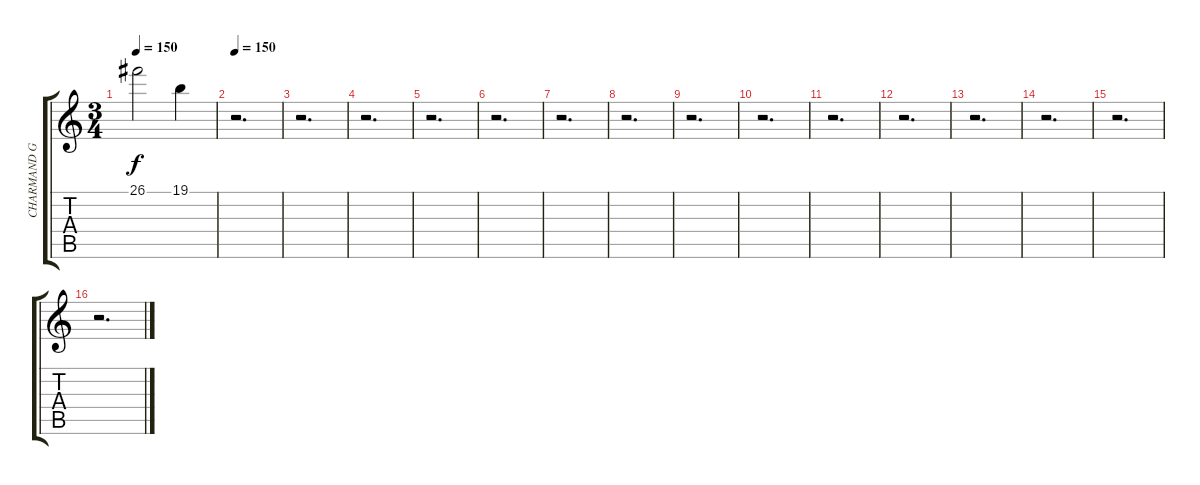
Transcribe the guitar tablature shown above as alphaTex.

\track ("CHARMAND GRIMLOCH" "CHARMAND G") {instrument stringensemble1}
\staff {score tabs}
\tuning (E4 B3 G3 D3 A2 E2) {hide}
\ts (3 4)
\tempo 150
\clef g2
\ks c
26.1.2{dy f} 19.1.4 |
\tempo 150
r.2{d} |
r.2{d} |
r.2{d} |
r.2{d} |
r.2{d} |
r.2{d} |
r.2{d} |
r.2{d} |
r.2{d} |
r.2{d} |
r.2{d} |
r.2{d} |
r.2{d} |
r.2{d} |
r.2{d}
